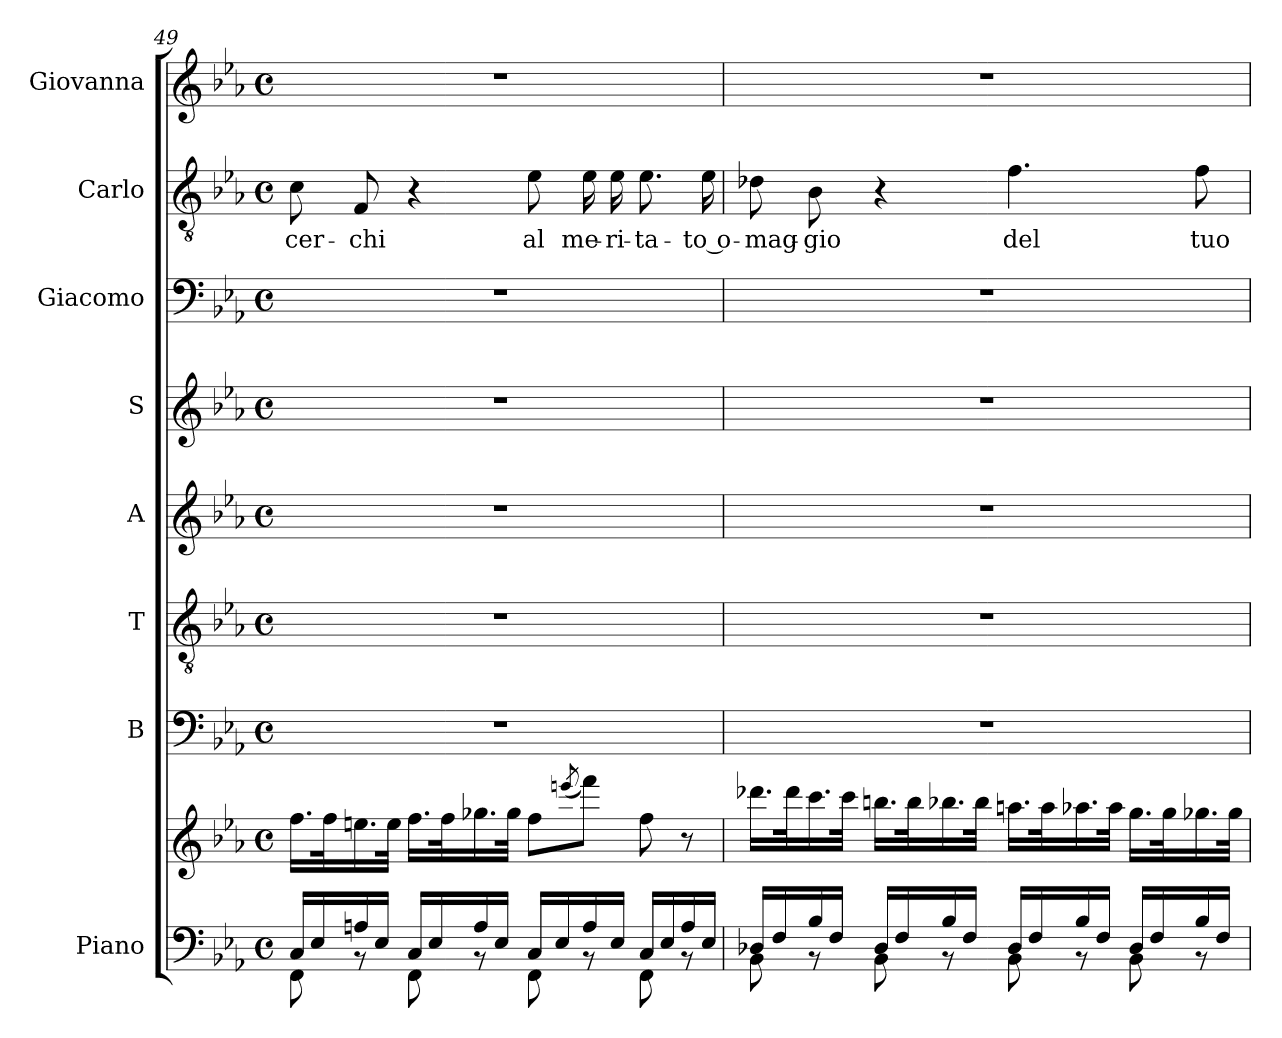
**kern	**kern	**kern	**kern	**kern	**kern	**kern	**kern	**text	**kern
*part8	*part8	*part7	*part6	*part5	*part4	*part3	*part2	*part2	*part1
*staff9	*staff8	*staff7	*staff6	*staff5	*staff4	*staff3	*staff2	*staff2	*staff1
*I"Piano	*	*I"B	*I"T	*I"A	*I"S	*I"Giacomo	*I"Carlo	*	*I"Giovanna
*I'Pno	*	*I'B	*I'T	*I'A	*I'S	*	*	*	*
!!LO:LB:g=z
*clefF4	*clefG2	*clefF4	*clefGv2	*clefG2	*clefG2	*clefF4	*clefGv2	*	*clefG2
*k[b-e-a-]	*k[b-e-a-]	*k[b-e-a-]	*k[b-e-a-]	*k[b-e-a-]	*k[b-e-a-]	*k[b-e-a-]	*k[b-e-a-]	*	*k[b-e-a-]
*M4/4	*M4/4	*M4/4	*M4/4	*M4/4	*M4/4	*M4/4	*M4/4	*	*M4/4
*met(c)	*met(c)	*met(c)	*met(c)	*met(c)	*met(c)	*met(c)	*met(c)	*	*met(c)
=49	=49	=49	=49	=49	=49	=49	=49	=49	=49
*^	*	*	*	*	*	*	*	*	*
!	!	!	!	!	!	!	!	!	!LO:LY:b	!
16C/LL	8FF\	16.ff\LL	1r	1r	1r	1r	1r	8c\	cer-	1r
16E-/	.	.	.	.	.	.	.	.	.	.
.	.	32ff\K	.	.	.	.	.	.	.	.
!	!	!	!	!	!	!	!	!	!LO:LY:b	!
16An/	8rBB	16.een\	.	.	.	.	.	8F/	-chi	.
16E-/JJ	.	.	.	.	.	.	.	.	.	.
.	.	32ee\JJk	.	.	.	.	.	.	.	.
16C/LL	8FF\	16.ff\LL	.	.	.	.	.	4r	.	.
16E-/	.	.	.	.	.	.	.	.	.	.
.	.	32ff\K	.	.	.	.	.	.	.	.
16A/	8rBB	16.gg-X\	.	.	.	.	.	.	.	.
16E-/JJ	.	.	.	.	.	.	.	.	.	.
.	.	32gg-\JJk	.	.	.	.	.	.	.	.
!	!	!	!	!	!	!	!	!	!LO:LY:b	!
16C/LL	8FF\	8ff\L	.	.	.	.	.	8e-\	al	.
16E-/	.	.	.	.	.	.	.	.	.	.
.	.	(8qeeen/	.	.	.	.	.	.	.	.
!	!	!	!	!	!	!	!	!	!LO:LY:b	!
16A/	8rBB	8fff\J)	.	.	.	.	.	16e-\	me-	.
!	!	!	!	!	!	!	!	!	!LO:LY:b	!
16E-/JJ	.	.	.	.	.	.	.	16e-\	-ri-	.
!	!	!	!	!	!	!	!	!	!LO:LY:b	!
16C/LL	8FF\	8ff\	.	.	.	.	.	8.e-\	-ta-	.
16E-/	.	.	.	.	.	.	.	.	.	.
16A/	8rBB	8r	.	.	.	.	.	.	.	.
!	!	!	!	!	!	!	!	!	!LO:LY:b	!
16E-/JJ	.	.	.	.	.	.	.	16e-\	-to o-	.
=50	=50	=50	=50	=50	=50	=50	=50	=50	=50	=50
!	!	!	!	!	!	!	!	!	!LO:LY:b	!
16D-X/LL	8BB-\	16.ddd-X\LL	1r	1r	1r	1r	1r	8d-X\	-mag-	1r
16F/	.	.	.	.	.	.	.	.	.	.
.	.	32ddd-\K	.	.	.	.	.	.	.	.
!	!	!	!	!	!	!	!	!	!LO:LY:b	!
16B-/	8rBB	16.ccc\	.	.	.	.	.	8B-\	-gio	.
16F/JJ	.	.	.	.	.	.	.	.	.	.
.	.	32ccc\JJk	.	.	.	.	.	.	.	.
16D-/LL	8BB-\	16.bbn\LL	.	.	.	.	.	4r	.	.
16F/	.	.	.	.	.	.	.	.	.	.
.	.	32bb\K	.	.	.	.	.	.	.	.
16B-/	8rBB	16.bb-X\	.	.	.	.	.	.	.	.
16F/JJ	.	.	.	.	.	.	.	.	.	.
.	.	32bb-\JJk	.	.	.	.	.	.	.	.
!	!	!	!	!	!	!	!	!	!LO:LY:b	!
16D-/LL	8BB-\	16.aan\LL	.	.	.	.	.	4.f\	del	.
16F/	.	.	.	.	.	.	.	.	.	.
.	.	32aa\K	.	.	.	.	.	.	.	.
16B-/	8rBB	16.aa-X\	.	.	.	.	.	.	.	.
16F/JJ	.	.	.	.	.	.	.	.	.	.
.	.	32aa-\JJk	.	.	.	.	.	.	.	.
16D-/LL	8BB-\	16.gg\LL	.	.	.	.	.	.	.	.
16F/	.	.	.	.	.	.	.	.	.	.
.	.	32gg\K	.	.	.	.	.	.	.	.
!	!	!	!	!	!	!	!	!	!LO:LY:b	!
16B-/	8rBB	16.gg-X\	.	.	.	.	.	8f\	tuo	.
16F/JJ	.	.	.	.	.	.	.	.	.	.
.	.	32gg-\JJk	.	.	.	.	.	.	.	.
*v	*v	*	*	*	*	*	*	*	*	*
=	=	=	=	=	=	=	=	=	=
*-	*-	*-	*-	*-	*-	*-	*-	*-	*-
